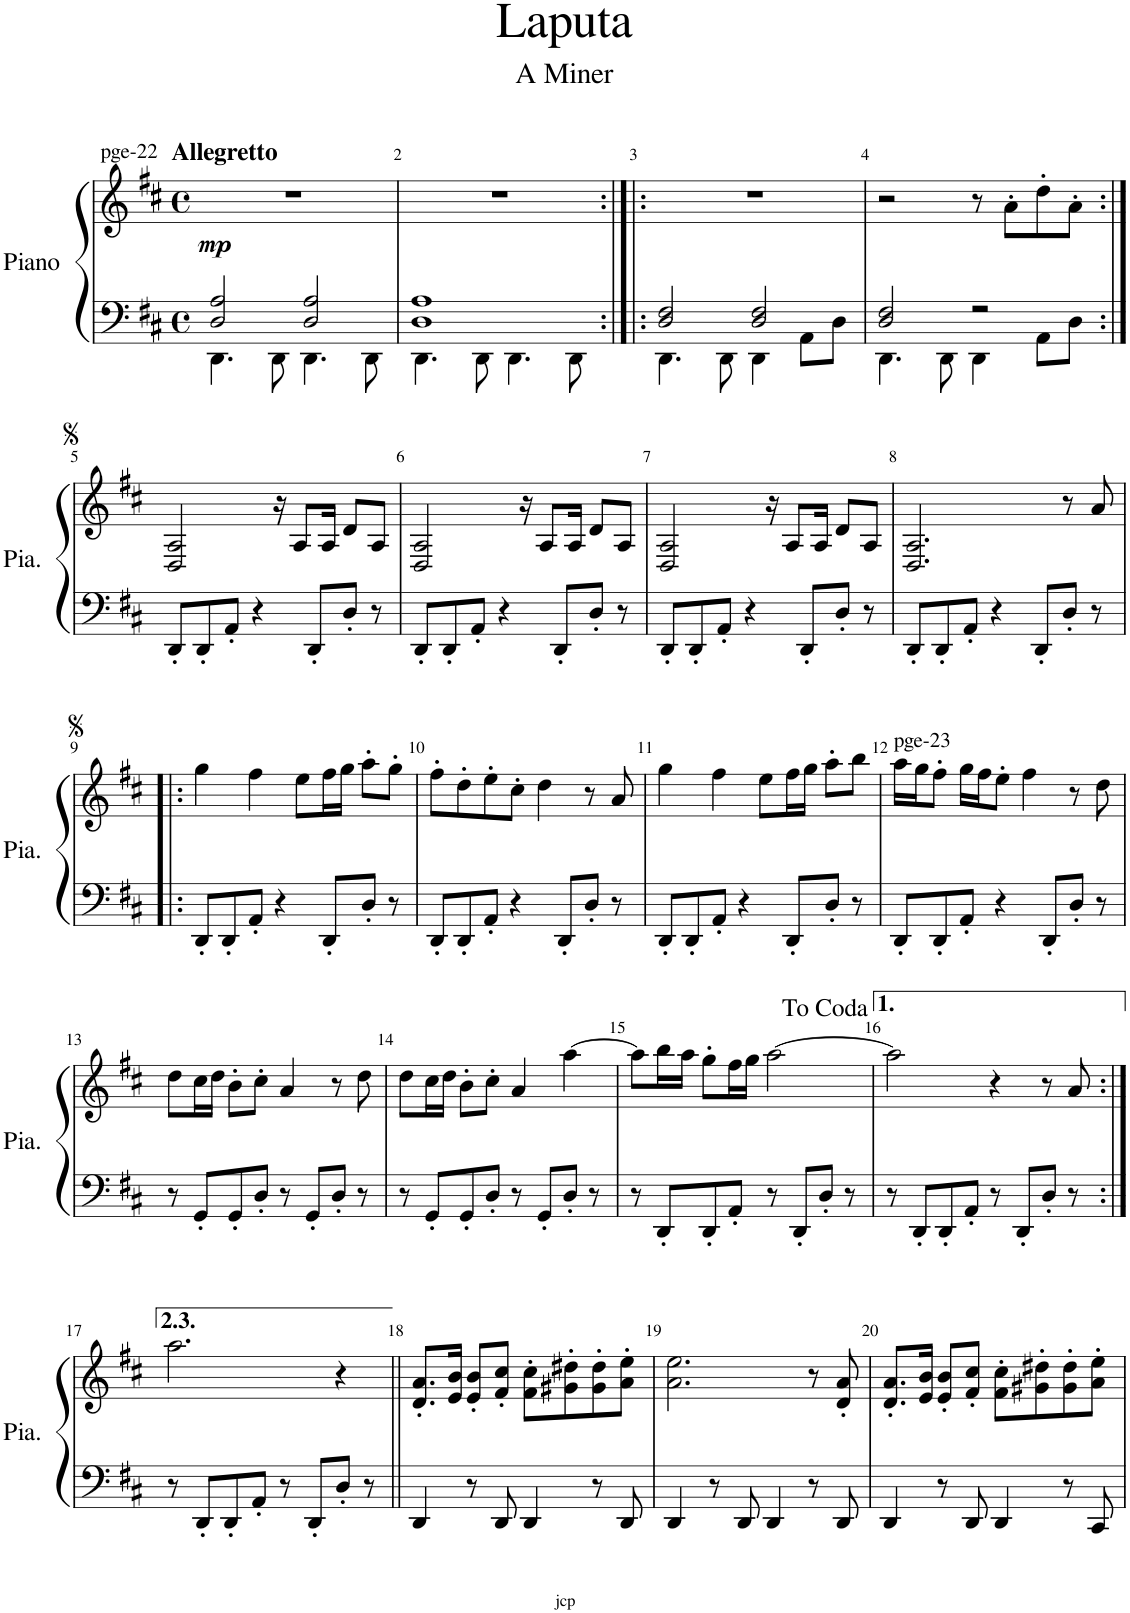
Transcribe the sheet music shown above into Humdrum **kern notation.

**kern	**kern	**dynam
*part1	*part1	*part1
*staff2	*staff1	*staff1/2
*I"Piano	*	*
*I'Pia.	*	*
*clefF4	*clefG2	*
*k[f#c#]	*k[f#c#]	*
*M4/4	*M4/4	*
*met(c)	*met(c)	*
=1	=1	=1
*^	*	*
!	!	!LO:TX:a:t=pge-22	!
!	!	!LO:TX:a:B:t=Allegretto	!
!	!	!	!LO:DY:b
2D/ 2A/	4.DD\	1r	mp
.	8DD\	.	.
2D/ 2A/	4.DD\	.	.
.	8DD\	.	.
=2	=2	=2	=2
1D 1A	4.DD\	1r	.
.	8DD\	.	.
.	4.DD\	.	.
.	8DD\	.	.
=3:|!|:	=3:|!|:	=3:|!|:	=3:|!|:
2D/ 2F#/	4.DD\	1r	.
.	8DD\	.	.
2D/ 2F#/	4DD\	.	.
.	8AA\L	.	.
.	8D\J	.	.
=4	=4	=4	=4
2D/ 2F#/	4.DD\	2r	.
.	8DD\	.	.
2r	4DD\	8r	.
.	.	8a'\L	.
.	8AA\L	8dd'\	.
.	8D\J	8a'\J	.
*v	*v	*	*
!!LO:LB:g=z
=5:|!	=5:|!	=5:|!
8DD'/L	2D/ 2A/	.
8DD'/	.	.
8AA'/J	.	.
4r	.	.
.	16r	.
.	8A/L	.
8DD'/L	.	.
.	16A/Jk	.
8D'/J	8d/L	.
8r	8A/J	.
=6	=6	=6
8DD'/L	2D/ 2A/	.
8DD'/	.	.
8AA'/J	.	.
4r	.	.
.	16r	.
.	8A/L	.
8DD'/L	.	.
.	16A/Jk	.
8D'/J	8d/L	.
8r	8A/J	.
=7	=7	=7
8DD'/L	2D/ 2A/	.
8DD'/	.	.
8AA'/J	.	.
4r	.	.
.	16r	.
.	8A/L	.
8DD'/L	.	.
.	16A/Jk	.
8D'/J	8d/L	.
8r	8A/J	.
=8	=8	=8
8DD'/L	2.D/ 2.A/	.
8DD'/	.	.
8AA'/J	.	.
4r	.	.
8DD'/L	.	.
8D'/J	8r	.
8r	8a/	.
!!LO:LB:g=z
=9!|:	=9!|:	=9!|:
8DD'/L	4gg\	.
8DD'/	.	.
8AA'/J	4ff#\	.
4r	.	.
.	8ee\L	.
8DD'/L	16ff#\L	.
.	16gg\JJ	.
8D'/J	8aa'\L	.
8r	8gg'\J	.
=10	=10	=10
8DD'/L	8ff#'\L	.
8DD'/	8dd'\	.
8AA'/J	8ee'\	.
4r	8cc#'\J	.
.	4dd\	.
8DD'/L	.	.
8D'/J	8r	.
8r	8a/	.
=11	=11	=11
8DD'/L	4gg\	.
8DD'/	.	.
8AA'/J	4ff#\	.
4r	.	.
.	8ee\L	.
8DD'/L	16ff#\L	.
.	16gg\JJ	.
8D'/J	8aa'\L	.
8r	8bb\J	.
=12	=12	=12
!	!LO:TX:a:t=pge-23	!
8DD'/L	16aa\LL	.
.	16gg\J	.
8DD'/	8ff#'\J	.
8AA'/J	16gg\LL	.
.	16ff#\J	.
4r	8ee'\J	.
.	4ff#\	.
8DD'/L	.	.
8D'/J	8r	.
8r	8dd\	.
!!LO:LB:g=z
=13	=13	=13
8r	8dd\L	.
8GG'/L	16cc#\L	.
.	16dd\JJ	.
8GG'/	8b'\L	.
8D'/J	8cc#'\J	.
8r	4a/	.
8GG'/L	.	.
8D'/J	8r	.
8r	8dd\	.
=14	=14	=14
8r	8dd\L	.
8GG'/L	16cc#\L	.
.	16dd\JJ	.
8GG'/	8b'\L	.
8D'/J	8cc#'\J	.
8r	4a/	.
8GG'/L	.	.
8D'/J	[4aa\	.
8r	.	.
=15	=15	=15
8r	8aa\L]	.
8DD'/L	16bb\L	.
.	16aa\JJ	.
8DD'/	8gg'\L	.
8AA'/J	16ff#\L	.
.	16gg\JJ	.
8r	[2aa\	.
8DD'/L	.	.
8D'/J	.	.
8r	.	.
=16	=16	=16
8r	2aa\]	.
8DD'/L	.	.
8DD'/	.	.
8AA'/J	.	.
8r	4r	.
8DD'/L	.	.
8D'/J	8r	.
8r	8a/	.
!!LO:LB:g=z
=17:|!	=17:|!	=17:|!
8r	2.aa\	.
8DD'/L	.	.
8DD'/	.	.
8AA'/J	.	.
8r	.	.
8DD'/L	.	.
8D'/J	4r	.
8r	.	.
=18||	=18||	=18||
4DD/	8.d/' 8.a/'L	.
.	16e/ 16b/Jk	.
8r	8e/' 8b/'L	.
8DD/	8f#/' 8cc#/'J	.
4DD/	8f#\' 8cc#\'L	.
.	8g#X\' 8dd#X\'	.
8r	8g#\' 8dd#\'	.
8DD/	8a\' 8ee\'J	.
=19	=19	=19
4DD/	2.a\ 2.ee\	.
8r	.	.
8DD/	.	.
4DD/	.	.
8r	8r	.
8DD/	8d/' 8a/'	.
=20	=20	=20
4DD/	8.d/' 8.a/'L	.
.	16e/ 16b/Jk	.
8r	8e/' 8b/'L	.
8DD/	8f#/' 8cc#/'J	.
4DD/	8f#\' 8cc#\'L	.
.	8g#X\' 8dd#X\'	.
8r	8g#\' 8dd#\'	.
8CC#/	8a\' 8ee\'J	.
=	=	=
*-	*-	*-
